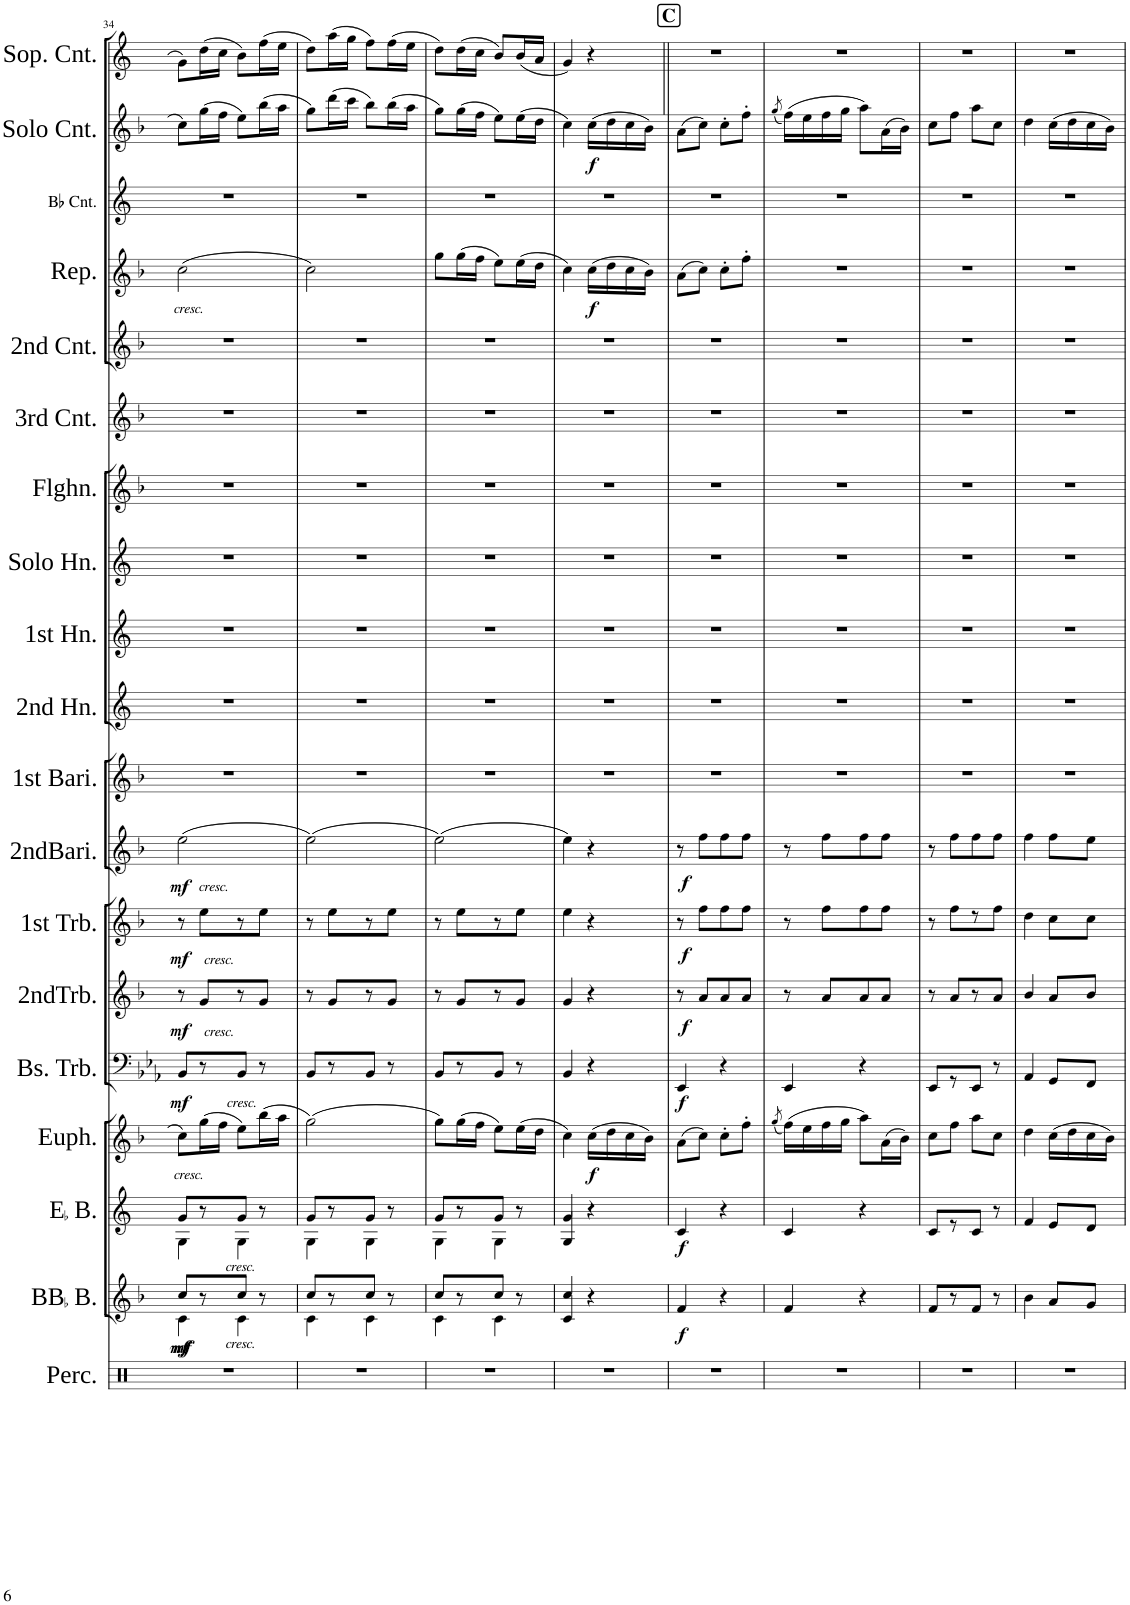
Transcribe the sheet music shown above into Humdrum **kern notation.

**kern	**kern	**dynam	**kern	**dynam	**kern	**dynam	**kern	**dynam	**kern	**dynam	**kern	**dynam	**kern	**dynam	**kern	**kern	**kern	**kern	**kern	**kern	**kern	**kern	**dynam	**kern	**kern	**dynam	**kern
*part19	*part18	*part18	*part17	*part17	*part16	*part16	*part15	*part15	*part14	*part14	*part13	*part13	*part12	*part12	*part11	*part10	*part9	*part8	*part7	*part6	*part5	*part4	*part4	*part3	*part2	*part2	*part1
*staff19	*staff18	*staff18	*staff17	*staff17	*staff16	*staff16	*staff15	*staff15	*staff14	*staff14	*staff13	*staff13	*staff12	*staff12	*staff11	*staff10	*staff9	*staff8	*staff7	*staff6	*staff5	*staff4	*staff4	*staff3	*staff2	*staff2	*staff1
*I"Percussion	*I"BBaccidentalFlat Bass	*	*I"EaccidentalFlat Bass	*	*I"Euphonium	*	*I"Bass Trombone	*	*I"2nd Trombone	*	*I"1st Trombone	*	*I"2nd Baritone	*	*I"1st Baritone	*I"2nd Horn	*I"1st Horn	*I"Solo Horn	*I"Flugel Horn	*I"3rd Cornet	*I"2nd Cornet	*I"Repiano	*	*I"Bb Cornet	*I"Solo Cornet	*	*I"Soprano Cornet
*I'Perc.	*I'BBaccidentalFlat B.	*	*I'EaccidentalFlat B.	*	*I'Euph.	*	*I'Bs. Trb.	*	*I'2ndTrb.	*	*I'1st Trb.	*	*I'2ndBari.	*	*I'1st Bari.	*I'2nd Hn.	*I'1st Hn.	*I'Solo Hn.	*I'Flghn.	*I'3rd Cnt.	*I'2nd Cnt.	*I'Rep.	*	*I'Bb Cnt.	*I'Solo Cnt.	*	*I'Sop. Cnt.
!!LO:PB:g=z
*clefX	*clefG2	*	*clefG2	*	*clefG2	*	*clefF4	*	*clefG2	*	*clefG2	*	*clefG2	*	*clefG2	*clefG2	*clefG2	*clefG2	*clefG2	*clefG2	*clefG2	*clefG2	*	*clefG2	*clefG2	*	*clefG2
*	*Trd15c26	*	*Trd12c21	*	*Trd8c14	*	*	*	*Trd8c14	*	*Trd8c14	*	*Trd8c14	*	*Trd8c14	*Trd5c9	*Trd5c9	*Trd5c9	*Trd1c2	*Trd1c2	*Trd1c2	*Trd1c2	*	*Trd1c2	*Trd1c2	*	*Trd-2c-3
*k[]	*k[b-]	*	*k[]	*	*k[b-]	*	*k[b-e-a-]	*	*k[b-]	*	*k[b-]	*	*k[b-]	*	*k[b-]	*k[]	*k[]	*k[]	*k[b-]	*k[b-]	*k[b-]	*k[b-]	*	*k[]	*k[b-]	*	*k[]
*M2/4	*M2/4	*	*M2/4	*	*M2/4	*	*M2/4	*	*M2/4	*	*M2/4	*	*M2/4	*	*M2/4	*M2/4	*M2/4	*M2/4	*M2/4	*M2/4	*M2/4	*M2/4	*	*M2/4	*M2/4	*	*M2/4
=34	=34	=34	=34	=34	=34	=34	=34	=34	=34	=34	=34	=34	=34	=34	=34	=34	=34	=34	=34	=34	=34	=34	=34	=34	=34	=34	=34
*	*^	*	*^	*	*	*	*^	*	*	*	*	*	*	*	*	*	*	*	*	*	*	*	*	*	*	*	*
!	!	!	!	!	!	!	!	!	!	!	!	!	!	!	!	!	!	!	!	!	!	!	!	!	!LO:TX:b:i:t=cresc.	!	!	!	!	!
!	!	!	!	!	!	!	!	!	!	!	!	!	!	!	!	!LO:TX:b:i:t=cresc.	!	!	!	!	!	!	!	!	!	!	!	!	!	!
!	!	!	!	!	!	!	!LO:TX:b:i:t=cresc.	!	!	!	!	!	!	!	!	!	!	!	!	!	!	!	!	!	!	!	!	!	!	!
!	!	!	!LO:DY:b	!	!	!	!	!	!	!	!	!	!	!	!	!	!	!	!	!	!	!	!	!	!	!	!	!	!	!
!	!	!	!LO:DY:n=1:b	!	!	!	!	!	!	!	!LO:DY:b	!	!LO:DY:b	!	!LO:DY:b	!	!LO:DY:b	!	!	!	!	!	!	!	!	!	!	!	!	!
2r	8cc/L	8c\L	mf mf	8g/L	8G\L	.	8cc\L	.	8BB-/L	4.ryy	mf	8r	mf	8r	mf	(2ee\	mf	2r	2r	2r	2r	2r	2r	2r	(2cc\	.	2r	8cc\L	.	8g\L
!	!	!	!	!	!	!	!	!	!	!	!	!	!	!LO:TX:b:i:t=cresc.	!	!	!	!	!	!	!	!	!	!	!	!	!	!	!	!
!	!	!	!	!	!	!	!	!	!	!	!	!LO:TX:b:i:t=cresc.	!	!	!	!	!	!	!	!	!	!	!	!	!	!	!	!	!	!
.	8r	8ryy	.	8r	8ryy	.	(16gg\L	.	8r	.	.	8g/L	.	8ee\L	.	.	.	.	.	.	.	.	.	.	.	.	.	(16gg\L	.	(16dd\L
.	.	.	.	.	.	.	16ff\JJ	.	.	.	.	.	.	.	.	.	.	.	.	.	.	.	.	.	.	.	.	16ff\JJ	.	16cc\JJ
!	!	!	!	!	!	!	!	!	!LO:TX:b:i:t=cresc.	!	!	!	!	!	!	!	!	!	!	!	!	!	!	!	!	!	!	!	!	!
!	!	!	!	!LO:TX:b:i:t=cresc.	!	!	!	!	!	!	!	!	!	!	!	!	!	!	!	!	!	!	!	!	!	!	!	!	!	!
!	!LO:TX:b:i:t=cresc.	!	!	!	!	!	!	!	!	!	!	!	!	!	!	!	!	!	!	!	!	!	!	!	!	!	!	!	!	!
.	8cc/J	8c\J	.	8g/J	8G\J	.	8ee\L)	.	8BB-/J	.	.	8r	.	8r	.	.	.	.	.	.	.	.	.	.	.	.	.	8ee\L)	.	8b\L)
.	8r	8ryy	.	8r	8ryy	.	(16bb-\L	.	8r	8ryy	.	8g/J	.	8ee\J	.	.	.	.	.	.	.	.	.	.	.	.	.	(16bb-\L	.	(16ff\L
.	.	.	.	.	.	.	16aa\JJ	.	.	.	.	.	.	.	.	.	.	.	.	.	.	.	.	.	.	.	.	16aa\JJ	.	16ee\JJ
=35	=35	=35	=35	=35	=35	=35	=35	=35	=35	=35	=35	=35	=35	=35	=35	=35	=35	=35	=35	=35	=35	=35	=35	=35	=35	=35	=35	=35	=35	=35
2r	8cc/L	8c\L	.	8g/L	8G\L	.	(2gg\)	.	8BB-/L	4.ryy	.	8r	.	8r	.	(2ee\)	.	2r	2r	2r	2r	2r	2r	2r	2cc\)	.	2r	8gg\L)	.	8dd\L)
.	8r	8ryy	.	8r	8ryy	.	.	.	8r	.	.	8g/L	.	8ee\L	.	.	.	.	.	.	.	.	.	.	.	.	.	(16ddd\L	.	(16aa\L
.	.	.	.	.	.	.	.	.	.	.	.	.	.	.	.	.	.	.	.	.	.	.	.	.	.	.	.	16ccc\JJ	.	16gg\JJ
.	8cc/J	8c\J	.	8g/J	8G\J	.	.	.	8BB-/J	.	.	8r	.	8r	.	.	.	.	.	.	.	.	.	.	.	.	.	8bb-\L)	.	8ff\L)
.	8r	8ryy	.	8r	8ryy	.	.	.	8r	8ryy	.	8g/J	.	8ee\J	.	.	.	.	.	.	.	.	.	.	.	.	.	(16bb-\L	.	(16ff\L
.	.	.	.	.	.	.	.	.	.	.	.	.	.	.	.	.	.	.	.	.	.	.	.	.	.	.	.	16aa\JJ	.	16ee\JJ
*	*	*	*	*	*	*	*	*	*v	*v	*	*	*	*	*	*	*	*	*	*	*	*	*	*	*	*	*	*	*	*
=36	=36	=36	=36	=36	=36	=36	=36	=36	=36	=36	=36	=36	=36	=36	=36	=36	=36	=36	=36	=36	=36	=36	=36	=36	=36	=36	=36	=36	=36
2r	8cc/L	8c\L	.	8g/L	8G\L	.	8gg\L)	.	8BB-/L	.	8r	.	8r	.	(2ee\)	.	2r	2r	2r	2r	2r	2r	2r	8gg\L	.	2r	8gg\L)	.	8dd\L)
.	8r	8ryy	.	8r	8ryy	.	(16gg\L	.	8r	.	8g/L	.	8ee\L	.	.	.	.	.	.	.	.	.	.	(16gg\L	.	.	(16gg\L	.	(16dd\L
.	.	.	.	.	.	.	16ff\JJ	.	.	.	.	.	.	.	.	.	.	.	.	.	.	.	.	16ff\JJ	.	.	16ff\JJ	.	16cc\JJ
.	8cc/J	8c\J	.	8g/J	8G\J	.	8ee\L)	.	8BB-/J	.	8r	.	8r	.	.	.	.	.	.	.	.	.	.	8ee\L)	.	.	8ee\L)	.	8b/L)
.	8r	8ryy	.	8r	8ryy	.	(16ee\L	.	8r	.	8g/J	.	8ee\J	.	.	.	.	.	.	.	.	.	.	(16ee\L	.	.	(16ee\L	.	(16b/L
.	.	.	.	.	.	.	16dd\JJ	.	.	.	.	.	.	.	.	.	.	.	.	.	.	.	.	16dd\JJ	.	.	16dd\JJ	.	16a/JJ
=37	=37	=37	=37	=37	=37	=37	=37	=37	=37	=37	=37	=37	=37	=37	=37	=37	=37	=37	=37	=37	=37	=37	=37	=37	=37	=37	=37	=37	=37
*	*	*	*	*	*	*	*	*	*^	*	*	*	*	*	*	*	*	*	*	*	*	*	*	*	*	*	*	*	*
2r	4cc/	4c/	.	4g/	4G/	.	4cc\)	.	4BB-/	4ryy	.	4g/	.	4ee\	.	4ee\)	.	2r	2r	2r	2r	2r	2r	2r	4cc\)	.	2r	4cc\)	.	4g/)
!	!	!	!	!	!	!	!	!LO:DY:b	!	!	!	!	!	!	!	!	!	!	!	!	!	!	!	!	!	!LO:DY:b	!	!	!LO:DY:b	!
.	4r	4ryy	.	4r	4ryy	.	(16cc\LL	f	4r	4ryy	.	4r	.	4r	.	4r	.	.	.	.	.	.	.	.	(16cc\LL	f	.	(16cc\LL	f	4r
.	.	.	.	.	.	.	16dd\	.	.	.	.	.	.	.	.	.	.	.	.	.	.	.	.	.	16dd\	.	.	16dd\	.	.
.	.	.	.	.	.	.	16cc\	.	.	.	.	.	.	.	.	.	.	.	.	.	.	.	.	.	16cc\	.	.	16cc\	.	.
.	.	.	.	.	.	.	16b-\JJ)	.	.	.	.	.	.	.	.	.	.	.	.	.	.	.	.	.	16b-\JJ)	.	.	16b-\JJ)	.	.
*	*v	*v	*	*	*	*	*	*	*v	*v	*	*	*	*	*	*	*	*	*	*	*	*	*	*	*	*	*	*	*	*
*	*	*	*v	*v	*	*	*	*	*	*	*	*	*	*	*	*	*	*	*	*	*	*	*	*	*	*	*	*
!!LO:REH:place=s1:a:B:cj:fs=14:t=C
=38||	=38||	=38||	=38||	=38||	=38||	=38||	=38||	=38||	=38||	=38||	=38||	=38||	=38||	=38||	=38||	=38||	=38||	=38||	=38||	=38||	=38||	=38||	=38||	=38||	=38||	=38||	=38||
!	!	!LO:DY:b	!	!LO:DY:b	!	!	!	!LO:DY:b	!	!LO:DY:b	!	!LO:DY:b	!	!LO:DY:b	!	!	!	!	!	!	!	!	!	!	!	!	!
2r	4f/	f	4c/	f	(8a\L	.	4EE-/	f	8r	f	8r	f	8r	f	2r	2r	2r	2r	2r	2r	2r	(8a\L	.	2r	(8a\L	.	2r
.	.	.	.	.	8cc\J)	.	.	.	8a/L	.	8ff\L	.	8ff\L	.	.	.	.	.	.	.	.	8cc\J)	.	.	8cc\J)	.	.
.	4r	.	4r	.	8cc'\L	.	4r	.	8a/	.	8ff\	.	8ff\	.	.	.	.	.	.	.	.	8cc'\L	.	.	8cc'\L	.	.
.	.	.	.	.	8ff'\J	.	.	.	8a/J	.	8ff\J	.	8ff\J	.	.	.	.	.	.	.	.	8ff'\J	.	.	8ff'\J	.	.
=39	=39	=39	=39	=39	=39	=39	=39	=39	=39	=39	=39	=39	=39	=39	=39	=39	=39	=39	=39	=39	=39	=39	=39	=39	=39	=39	=39
.	.	.	.	.	(8qgg/	.	.	.	.	.	.	.	.	.	.	.	.	.	.	.	.	.	.	.	(8qgg/	.	.
2r	4f/	.	4c/	.	(16ff\LL)	.	4EE-/	.	8r	.	8r	.	8r	.	2r	2r	2r	2r	2r	2r	2r	2r	.	2r	(16ff\LL)	.	2r
.	.	.	.	.	16ee\	.	.	.	.	.	.	.	.	.	.	.	.	.	.	.	.	.	.	.	16ee\	.	.
.	.	.	.	.	16ff\	.	.	.	8a/L	.	8ff\L	.	8ff\L	.	.	.	.	.	.	.	.	.	.	.	16ff\	.	.
.	.	.	.	.	16gg\JJ	.	.	.	.	.	.	.	.	.	.	.	.	.	.	.	.	.	.	.	16gg\JJ	.	.
.	4r	.	4r	.	8aa\L)	.	4r	.	8a/	.	8ff\	.	8ff\	.	.	.	.	.	.	.	.	.	.	.	8aa\L)	.	.
.	.	.	.	.	(16a\L	.	.	.	8a/J	.	8ff\J	.	8ff\J	.	.	.	.	.	.	.	.	.	.	.	(16a\L	.	.
.	.	.	.	.	16b-\JJ)	.	.	.	.	.	.	.	.	.	.	.	.	.	.	.	.	.	.	.	16b-\JJ)	.	.
=40	=40	=40	=40	=40	=40	=40	=40	=40	=40	=40	=40	=40	=40	=40	=40	=40	=40	=40	=40	=40	=40	=40	=40	=40	=40	=40	=40
2r	8f/L	.	8c/L	.	8cc\L	.	8EE-/L	.	8r	.	8r	.	8r	.	2r	2r	2r	2r	2r	2r	2r	2r	.	2r	8cc\L	.	2r
.	8r	.	8r	.	8ff\J	.	8r	.	8a/L	.	8ff\L	.	8ff\L	.	.	.	.	.	.	.	.	.	.	.	8ff\J	.	.
.	8f/J	.	8c/J	.	8aa\L	.	8EE-/J	.	8r	.	8r	.	8ff\	.	.	.	.	.	.	.	.	.	.	.	8aa\L	.	.
.	8r	.	8r	.	8cc\J	.	8r	.	8a/J	.	8ff\J	.	8ff\J	.	.	.	.	.	.	.	.	.	.	.	8cc\J	.	.
=41	=41	=41	=41	=41	=41	=41	=41	=41	=41	=41	=41	=41	=41	=41	=41	=41	=41	=41	=41	=41	=41	=41	=41	=41	=41	=41	=41
2r	4b-\	.	4f/	.	4dd\	.	4AA-/	.	4b-/	.	4dd\	.	4ff\	.	2r	2r	2r	2r	2r	2r	2r	2r	.	2r	4dd\	.	2r
.	8a/L	.	8e/L	.	(16cc\LL	.	8GG/L	.	8a/L	.	8cc\L	.	8ff\L	.	.	.	.	.	.	.	.	.	.	.	(16cc\LL	.	.
.	.	.	.	.	16dd\	.	.	.	.	.	.	.	.	.	.	.	.	.	.	.	.	.	.	.	16dd\	.	.
.	8g/J	.	8d/J	.	16cc\	.	8FF/J	.	8b-/J	.	8cc\J	.	8ee\J	.	.	.	.	.	.	.	.	.	.	.	16cc\	.	.
.	.	.	.	.	16b-\JJ)	.	.	.	.	.	.	.	.	.	.	.	.	.	.	.	.	.	.	.	16b-\JJ)	.	.
=	=	=	=	=	=	=	=	=	=	=	=	=	=	=	=	=	=	=	=	=	=	=	=	=	=	=	=
*-	*-	*-	*-	*-	*-	*-	*-	*-	*-	*-	*-	*-	*-	*-	*-	*-	*-	*-	*-	*-	*-	*-	*-	*-	*-	*-	*-
